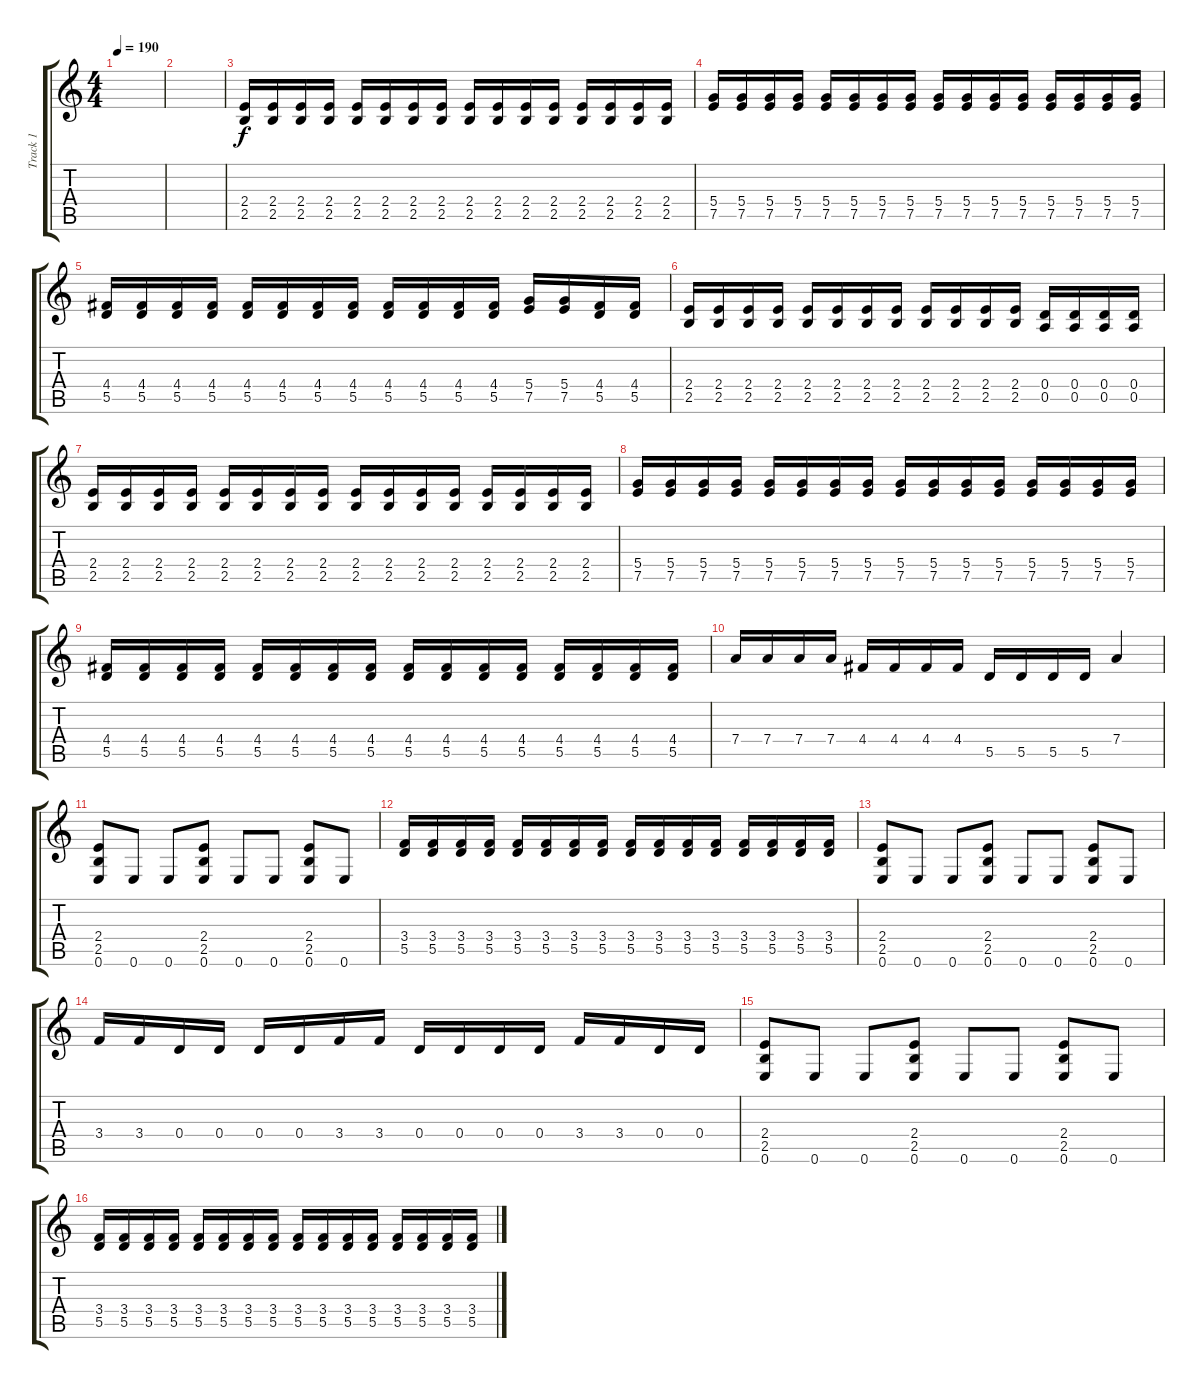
\track ("Track 1" "Track 1") {instrument distortionguitar}
\staff {score tabs}
\tuning (E4 B3 G3 D3 A2 E2) {hide}
\ts (4 4)
\tempo 190
\clef g2
\ks c
|
|
(2.4 2.5).16 (2.4 2.5).16 (2.4 2.5).16 (2.4 2.5).16 (2.4 2.5).16 (2.4 2.5).16 (2.4 2.5).16 (2.4 2.5).16 (2.4 2.5).16 (2.4 2.5).16 (2.4 2.5).16 (2.4 2.5).16 (2.4 2.5).16 (2.4 2.5).16 (2.4 2.5).16 (2.4 2.5).16 |
(5.4 7.5).16 (5.4 7.5).16 (5.4 7.5).16 (5.4 7.5).16 (5.4 7.5).16 (5.4 7.5).16 (5.4 7.5).16 (5.4 7.5).16 (5.4 7.5).16 (5.4 7.5).16 (5.4 7.5).16 (5.4 7.5).16 (5.4 7.5).16 (5.4 7.5).16 (5.4 7.5).16 (5.4 7.5).16 |
(4.4 5.5).16 (4.4 5.5).16 (4.4 5.5).16 (4.4 5.5).16 (4.4 5.5).16 (4.4 5.5).16 (4.4 5.5).16 (4.4 5.5).16 (4.4 5.5).16 (4.4 5.5).16 (4.4 5.5).16 (4.4 5.5).16 (5.4 7.5).16 (5.4 7.5).16 (4.4 5.5).16 (4.4 5.5).16 |
(2.4 2.5).16 (2.4 2.5).16 (2.4 2.5).16 (2.4 2.5).16 (2.4 2.5).16 (2.4 2.5).16 (2.4 2.5).16 (2.4 2.5).16 (2.4 2.5).16 (2.4 2.5).16 (2.4 2.5).16 (2.4 2.5).16 (0.4 0.5).16 (0.4 0.5).16 (0.4 0.5).16 (0.4 0.5).16 |
(2.4 2.5).16 (2.4 2.5).16 (2.4 2.5).16 (2.4 2.5).16 (2.4 2.5).16 (2.4 2.5).16 (2.4 2.5).16 (2.4 2.5).16 (2.4 2.5).16 (2.4 2.5).16 (2.4 2.5).16 (2.4 2.5).16 (2.4 2.5).16 (2.4 2.5).16 (2.4 2.5).16 (2.4 2.5).16 |
(5.4 7.5).16 (5.4 7.5).16 (5.4 7.5).16 (5.4 7.5).16 (5.4 7.5).16 (5.4 7.5).16 (5.4 7.5).16 (5.4 7.5).16 (5.4 7.5).16 (5.4 7.5).16 (5.4 7.5).16 (5.4 7.5).16 (5.4 7.5).16 (5.4 7.5).16 (5.4 7.5).16 (5.4 7.5).16 |
(4.4 5.5).16 (4.4 5.5).16 (4.4 5.5).16 (4.4 5.5).16 (4.4 5.5).16 (4.4 5.5).16 (4.4 5.5).16 (4.4 5.5).16 (4.4 5.5).16 (4.4 5.5).16 (4.4 5.5).16 (4.4 5.5).16 (4.4 5.5).16 (4.4 5.5).16 (4.4 5.5).16 (4.4 5.5).16 |
7.4.16 7.4.16 7.4.16 7.4.16 4.4.16 4.4.16 4.4.16 4.4.16 5.5.16 5.5.16 5.5.16 5.5.16 7.4.4{instrument guitarharmonics} |
(2.4 2.5 0.6).8{instrument distortionguitar} 0.6.8 0.6.8 (2.4 2.5 0.6).8 0.6.8 0.6.8 (2.4 2.5 0.6).8 0.6.8 |
(3.4 5.5).16 (3.4 5.5).16 (3.4 5.5).16 (3.4 5.5).16 (3.4 5.5).16 (3.4 5.5).16 (3.4 5.5).16 (3.4 5.5).16 (3.4 5.5).16 (3.4 5.5).16 (3.4 5.5).16 (3.4 5.5).16 (3.4 5.5).16 (3.4 5.5).16 (3.4 5.5).16 (3.4 5.5).16 |
(2.4 2.5 0.6).8 0.6.8 0.6.8 (2.4 2.5 0.6).8 0.6.8 0.6.8 (2.4 2.5 0.6).8 0.6.8 |
3.4.16 3.4.16 0.4.16 0.4.16 0.4.16 0.4.16 3.4.16 3.4.16 0.4.16 0.4.16 0.4.16 0.4.16 3.4.16 3.4.16 0.4.16 0.4.16 |
(2.4 2.5 0.6).8 0.6.8 0.6.8 (2.4 2.5 0.6).8 0.6.8 0.6.8 (2.4 2.5 0.6).8 0.6.8 |
(3.4 5.5).16 (3.4 5.5).16 (3.4 5.5).16 (3.4 5.5).16 (3.4 5.5).16 (3.4 5.5).16 (3.4 5.5).16 (3.4 5.5).16 (3.4 5.5).16 (3.4 5.5).16 (3.4 5.5).16 (3.4 5.5).16 (3.4 5.5).16 (3.4 5.5).16 (3.4 5.5).16 (3.4 5.5).16
